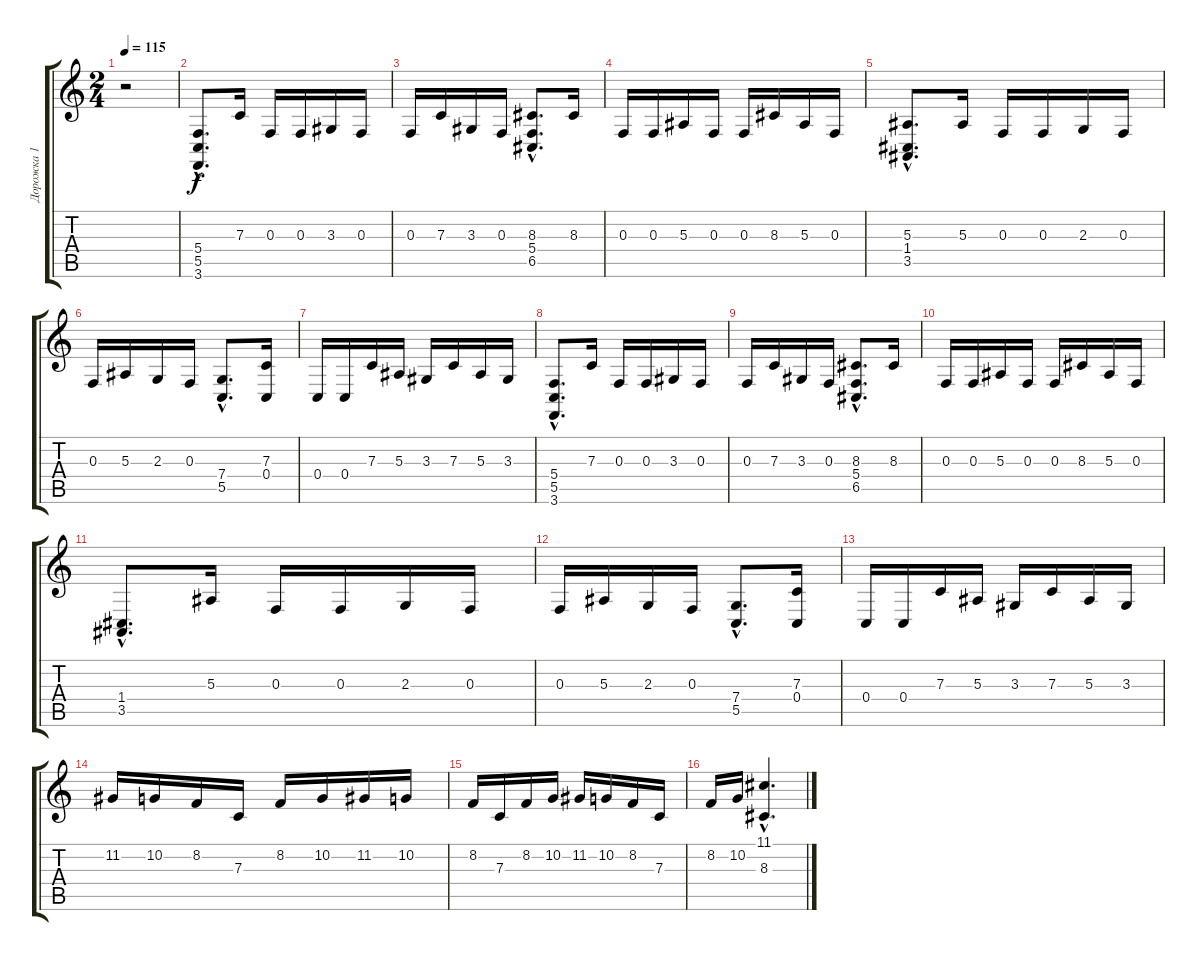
\track ("Дорожка 1" "Дорожка 1") {instrument stringensemble1}
\staff {score tabs}
\tuning (D4 A3 F3 C3 G2 D2) {hide}
\ts (2 4)
\tempo 115
\clef g2
\ks c
r.2{dy f instrument stringensemble1} |
(5.4{hac} 5.5{hac} 3.6{hac}).8{d} 7.3.16 0.3.16 0.3.16 3.3.16 0.3.16 |
0.3.16 7.3.16 3.3.16 0.3.16 (8.3{hac} 5.4{hac} 6.5{hac}).8{d} 8.3.16 |
0.3.16 0.3.16 5.3.16 0.3.16 0.3.16 8.3.16 5.3.16 0.3.16 |
(5.3{hac} 1.4{hac} 3.5{hac}).8{d} 5.3.16 0.3.16 0.3.16 2.3.16 0.3.16 |
0.3.16 5.3.16 2.3.16 0.3.16 (7.4{hac} 5.5{hac}).8{d} (7.3 0.4).16 |
0.4.16 0.4.16 7.3.16 5.3.16 3.3.16 7.3.16 5.3.16 3.3.16 |
(5.4{hac} 5.5{hac} 3.6{hac}).8{d} 7.3.16 0.3.16 0.3.16 3.3.16 0.3.16 |
0.3.16 7.3.16 3.3.16 0.3.16 (8.3{hac} 5.4{hac} 6.5{hac}).8{d} 8.3.16 |
0.3.16 0.3.16 5.3.16 0.3.16 0.3.16 8.3.16 5.3.16 0.3.16 |
(1.4{hac} 3.5{hac}).8{d} 5.3.16 0.3.16 0.3.16 2.3.16 0.3.16 |
0.3.16 5.3.16 2.3.16 0.3.16 (7.4{hac} 5.5{hac}).8{d} (7.3 0.4).16 |
0.4.16 0.4.16 7.3.16 5.3.16 3.3.16 7.3.16 5.3.16 3.3.16 |
11.2.16 10.2.16 8.2.16 7.3.16 8.2.16 10.2.16 11.2.16 10.2.16 |
8.2.16 7.3.16 8.2.16 10.2.16 11.2.16 10.2.16 8.2.16 7.3.16 |
8.2.16 10.2.16 (11.1{hac} 8.3{hac}).4{d}
